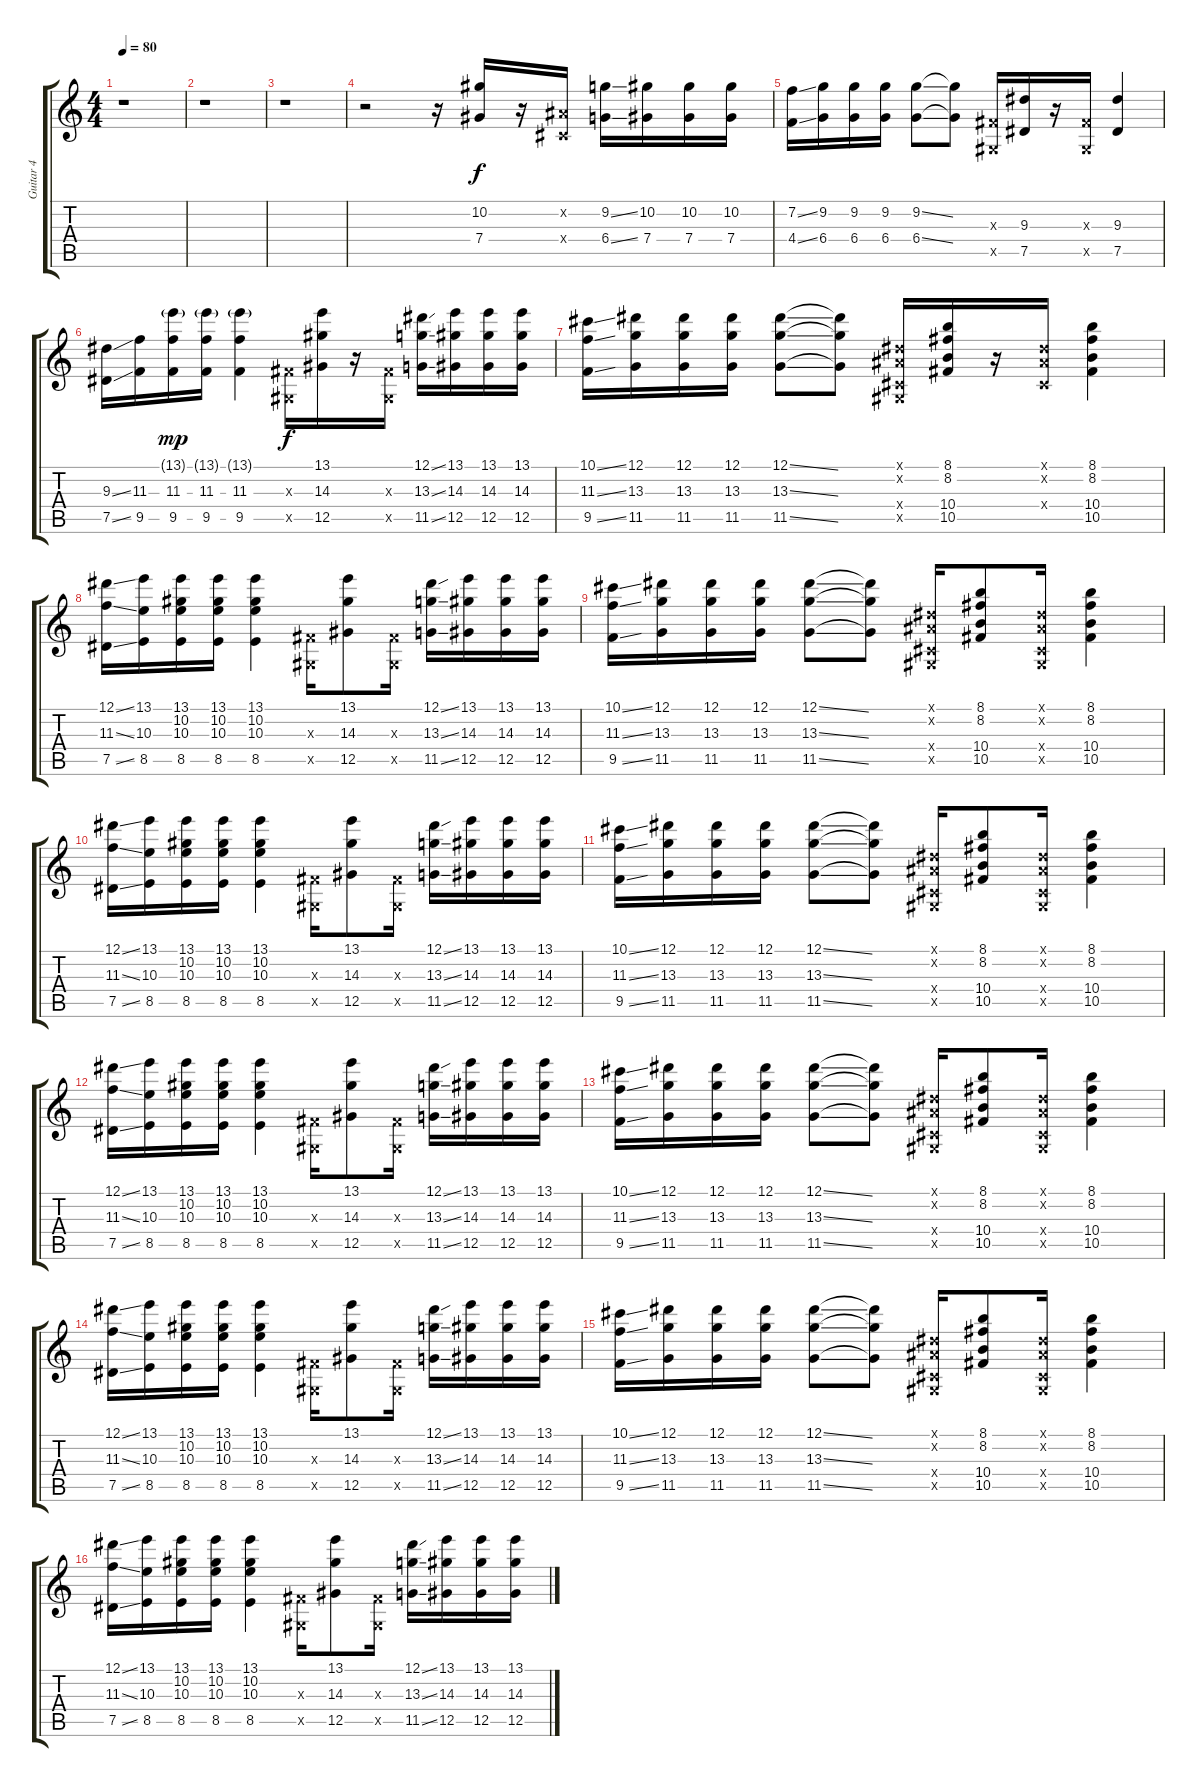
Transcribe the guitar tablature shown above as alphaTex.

\track ("Guitar 4" "Guitar 4") {instrument overdrivenguitar}
\staff {score tabs}
\tuning (Eb4 Bb3 Gb3 Db3 Ab2 Eb2) {hide}
\ts (4 4)
\tempo 80
\clef g2
\ks c
r.1{dy f} |
r.1 |
r.1 |
r.2 r.16 (10.2 7.4).16 r.16 (0.2{x} 0.4{x}).16 (9.2{ss} 6.4{ss}).16 (10.2 7.4).16 (10.2 7.4).16 (10.2 7.4).16 |
(7.2{ss} 4.4{ss}).16 (9.2 6.4).16 (9.2 6.4).16 (9.2 6.4).16 (9.2{ss} 6.4{ss}).8 (9.2{t} 6.4{t}).8 (0.3{x} 0.5{x}).16 (9.3 7.5).16 r.16 (0.3{x} 0.5{x}).16 (9.3 7.5).4 |
(9.3{ss} 7.5{ss}).16 (11.3 9.5).16 (13.1{g} 11.3 9.5).16{dy mp} (13.1{g} 11.3 9.5).16 (13.1{g} 11.3 9.5).4 (0.3{x} 0.5{x}).16{dy f} (13.1 14.3 12.5).16 r.16 (0.3{x} 0.5{x}).16 (12.1{ss} 13.3{ss} 11.5{ss}).16 (13.1 14.3 12.5).16 (13.1 14.3 12.5).16 (13.1 14.3 12.5).16 |
(10.1{ss} 11.3{ss} 9.5{ss}).16 (12.1 13.3 11.5).16 (12.1 13.3 11.5).16 (12.1 13.3 11.5).16 (12.1{ss} 13.3{ss} 11.5{ss}).8 (12.1{t} 13.3{t} 11.5{t}).8 (0.1{x} 0.2{x} 0.4{x} 0.5{x}).16 (8.1 8.2 10.4 10.5).16 r.16 (0.1{x} 0.2{x} 0.4{x}).16 (8.1 8.2 10.4 10.5).4 |
(12.1{ss} 11.3{ss} 7.5{ss}).16 (13.1 10.3 8.5).16 (13.1 10.2 10.3 8.5).16 (13.1 10.2 10.3 8.5).16 (13.1 10.2 10.3 8.5).4 (0.3{x} 0.5{x}).16 (13.1 14.3 12.5).8 (0.3{x} 0.5{x}).16 (12.1{ss} 13.3{ss} 11.5{ss}).16 (13.1 14.3 12.5).16 (13.1 14.3 12.5).16 (13.1 14.3 12.5).16 |
(10.1{ss} 11.3{ss} 9.5{ss}).16 (12.1 13.3 11.5).16 (12.1 13.3 11.5).16 (12.1 13.3 11.5).16 (12.1{ss} 13.3{ss} 11.5{ss}).8 (12.1{t} 13.3{t} 11.5{t}).8 (0.1{x} 0.2{x} 0.4{x} 0.5{x}).16 (8.1 8.2 10.4 10.5).8 (0.1{x} 0.2{x} 0.4{x} 0.5{x}).16 (8.1 8.2 10.4 10.5).4 |
(12.1{ss} 11.3{ss} 7.5{ss}).16 (13.1 10.3 8.5).16 (13.1 10.2 10.3 8.5).16 (13.1 10.2 10.3 8.5).16 (13.1 10.2 10.3 8.5).4 (0.3{x} 0.5{x}).16 (13.1 14.3 12.5).8 (0.3{x} 0.5{x}).16 (12.1{ss} 13.3{ss} 11.5{ss}).16 (13.1 14.3 12.5).16 (13.1 14.3 12.5).16 (13.1 14.3 12.5).16 |
(10.1{ss} 11.3{ss} 9.5{ss}).16 (12.1 13.3 11.5).16 (12.1 13.3 11.5).16 (12.1 13.3 11.5).16 (12.1{ss} 13.3{ss} 11.5{ss}).8 (12.1{t} 13.3{t} 11.5{t}).8 (0.1{x} 0.2{x} 0.4{x} 0.5{x}).16 (8.1 8.2 10.4 10.5).8 (0.1{x} 0.2{x} 0.4{x} 0.5{x}).16 (8.1 8.2 10.4 10.5).4 |
(12.1{ss} 11.3{ss} 7.5{ss}).16 (13.1 10.3 8.5).16 (13.1 10.2 10.3 8.5).16 (13.1 10.2 10.3 8.5).16 (13.1 10.2 10.3 8.5).4 (0.3{x} 0.5{x}).16 (13.1 14.3 12.5).8 (0.3{x} 0.5{x}).16 (12.1{ss} 13.3{ss} 11.5{ss}).16 (13.1 14.3 12.5).16 (13.1 14.3 12.5).16 (13.1 14.3 12.5).16 |
(10.1{ss} 11.3{ss} 9.5{ss}).16 (12.1 13.3 11.5).16 (12.1 13.3 11.5).16 (12.1 13.3 11.5).16 (12.1{ss} 13.3{ss} 11.5{ss}).8 (12.1{t} 13.3{t} 11.5{t}).8 (0.1{x} 0.2{x} 0.4{x} 0.5{x}).16 (8.1 8.2 10.4 10.5).8 (0.1{x} 0.2{x} 0.4{x} 0.5{x}).16 (8.1 8.2 10.4 10.5).4 |
(12.1{ss} 11.3{ss} 7.5{ss}).16 (13.1 10.3 8.5).16 (13.1 10.2 10.3 8.5).16 (13.1 10.2 10.3 8.5).16 (13.1 10.2 10.3 8.5).4 (0.3{x} 0.5{x}).16 (13.1 14.3 12.5).8 (0.3{x} 0.5{x}).16 (12.1{ss} 13.3{ss} 11.5{ss}).16 (13.1 14.3 12.5).16 (13.1 14.3 12.5).16 (13.1 14.3 12.5).16 |
(10.1{ss} 11.3{ss} 9.5{ss}).16 (12.1 13.3 11.5).16 (12.1 13.3 11.5).16 (12.1 13.3 11.5).16 (12.1{ss} 13.3{ss} 11.5{ss}).8 (12.1{t} 13.3{t} 11.5{t}).8 (0.1{x} 0.2{x} 0.4{x} 0.5{x}).16 (8.1 8.2 10.4 10.5).8 (0.1{x} 0.2{x} 0.4{x} 0.5{x}).16 (8.1 8.2 10.4 10.5).4 |
(12.1{ss} 11.3{ss} 7.5{ss}).16 (13.1 10.3 8.5).16 (13.1 10.2 10.3 8.5).16 (13.1 10.2 10.3 8.5).16 (13.1 10.2 10.3 8.5).4 (0.3{x} 0.5{x}).16 (13.1 14.3 12.5).8 (0.3{x} 0.5{x}).16 (12.1{ss} 13.3{ss} 11.5{ss}).16 (13.1 14.3 12.5).16 (13.1 14.3 12.5).16 (13.1 14.3 12.5).16
